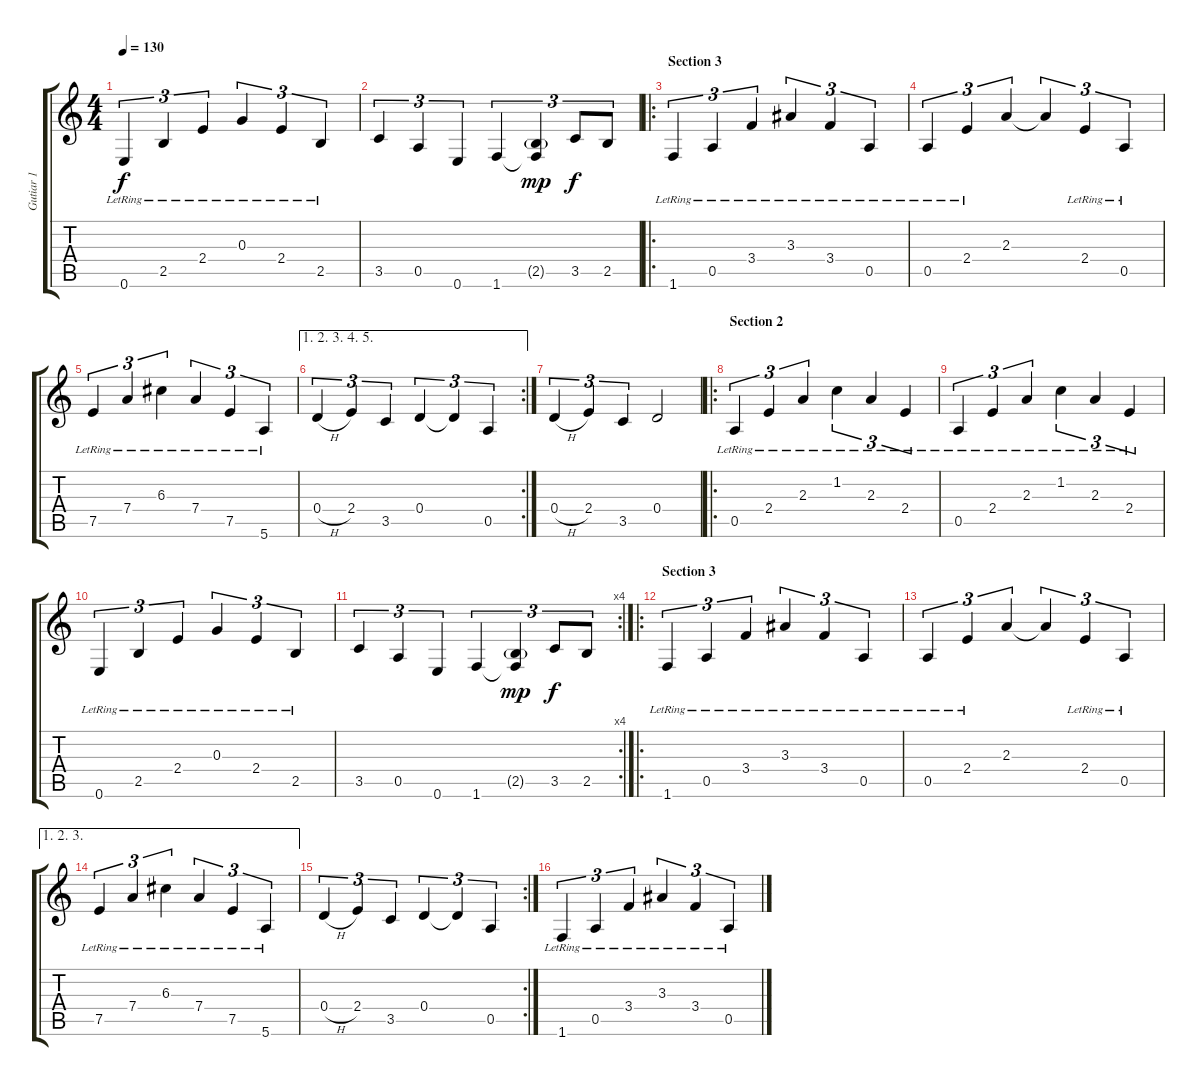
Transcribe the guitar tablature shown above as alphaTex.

\track ("Gutiar 1" "Gutiar 1") {instrument electricguitarclean}
\staff {score tabs}
\tuning (E4 B3 G3 D3 A2 E2) {hide}
\ts (4 4)
\tempo 130
\clef g2
\ks c
0.6{lr}.4{tu (3 2) dy f} 2.5{lr}.4{tu (3 2)} 2.4{lr}.4{tu (3 2)} 0.3{lr}.4{tu (3 2)} 2.4{lr}.4{tu (3 2)} 2.5{lr}.4{tu (3 2)} |
3.5.4{tu (3 2)} 0.5.4{tu (3 2)} 0.6.4{tu (3 2)} 1.6.4{tu (3 2)} (2.5{g} 1.6{t}).4{tu (3 2) dy mp} 3.5.8{tu (3 2) dy f} 2.5.8{tu (3 2)} |
\ro
\section ("" "Section 3")
1.6{lr}.4{tu (3 2)} 0.5{lr}.4{tu (3 2)} 3.4{lr}.4{tu (3 2)} 3.3{lr}.4{tu (3 2)} 3.4{lr}.4{tu (3 2)} 0.5{lr}.4{tu (3 2)} |
0.5{lr}.4{tu (3 2)} 2.4{lr}.4{tu (3 2)} 2.3.4{tu (3 2)} 2.3{t}.4{tu (3 2)} 2.4{lr}.4{tu (3 2)} 0.5{lr}.4{tu (3 2)} |
7.5{lr}.4{tu (3 2)} 7.4{lr}.4{tu (3 2)} 6.3{lr}.4{tu (3 2)} 7.4{lr}.4{tu (3 2)} 7.5{lr}.4{tu (3 2)} 5.6{lr}.4{tu (3 2)} |
\ae (1 2 3 4 5)
\rc 2
0.4{h}.4{tu (3 2)} 2.4.4{tu (3 2)} 3.5.4{tu (3 2)} 0.4.4{tu (3 2)} 0.4{t}.4{tu (3 2)} 0.5.4{tu (3 2)} |
0.4{h}.4{tu (3 2)} 2.4.4{tu (3 2)} 3.5.4{tu (3 2)} 0.4.2 |
\ro
\section ("" "Section 2")
0.5{lr}.4{tu (3 2)} 2.4{lr}.4{tu (3 2)} 2.3{lr}.4{tu (3 2)} 1.2{lr}.4{tu (3 2)} 2.3{lr}.4{tu (3 2)} 2.4{lr}.4{tu (3 2)} |
0.5{lr}.4{tu (3 2)} 2.4{lr}.4{tu (3 2)} 2.3{lr}.4{tu (3 2)} 1.2{lr}.4{tu (3 2)} 2.3{lr}.4{tu (3 2)} 2.4{lr}.4{tu (3 2)} |
0.6{lr}.4{tu (3 2)} 2.5{lr}.4{tu (3 2)} 2.4{lr}.4{tu (3 2)} 0.3{lr}.4{tu (3 2)} 2.4{lr}.4{tu (3 2)} 2.5{lr}.4{tu (3 2)} |
\rc 4
3.5.4{tu (3 2)} 0.5.4{tu (3 2)} 0.6.4{tu (3 2)} 1.6.4{tu (3 2)} (2.5{g} 1.6{t}).4{tu (3 2) dy mp} 3.5.8{tu (3 2) dy f} 2.5.8{tu (3 2)} |
\ro
\section ("" "Section 3")
1.6{lr}.4{tu (3 2)} 0.5{lr}.4{tu (3 2)} 3.4{lr}.4{tu (3 2)} 3.3{lr}.4{tu (3 2)} 3.4{lr}.4{tu (3 2)} 0.5{lr}.4{tu (3 2)} |
0.5{lr}.4{tu (3 2)} 2.4{lr}.4{tu (3 2)} 2.3.4{tu (3 2)} 2.3{t}.4{tu (3 2)} 2.4{lr}.4{tu (3 2)} 0.5{lr}.4{tu (3 2)} |
\ae (1 2 3)
7.5{lr}.4{tu (3 2)} 7.4{lr}.4{tu (3 2)} 6.3{lr}.4{tu (3 2)} 7.4{lr}.4{tu (3 2)} 7.5{lr}.4{tu (3 2)} 5.6{lr}.4{tu (3 2)} |
\rc 2
0.4{h}.4{tu (3 2)} 2.4.4{tu (3 2)} 3.5.4{tu (3 2)} 0.4.4{tu (3 2)} 0.4{t}.4{tu (3 2)} 0.5.4{tu (3 2)} |
1.6{lr}.4{tu (3 2)} 0.5{lr}.4{tu (3 2)} 3.4{lr}.4{tu (3 2)} 3.3{lr}.4{tu (3 2)} 3.4{lr}.4{tu (3 2)} 0.5{lr}.4{tu (3 2)}
